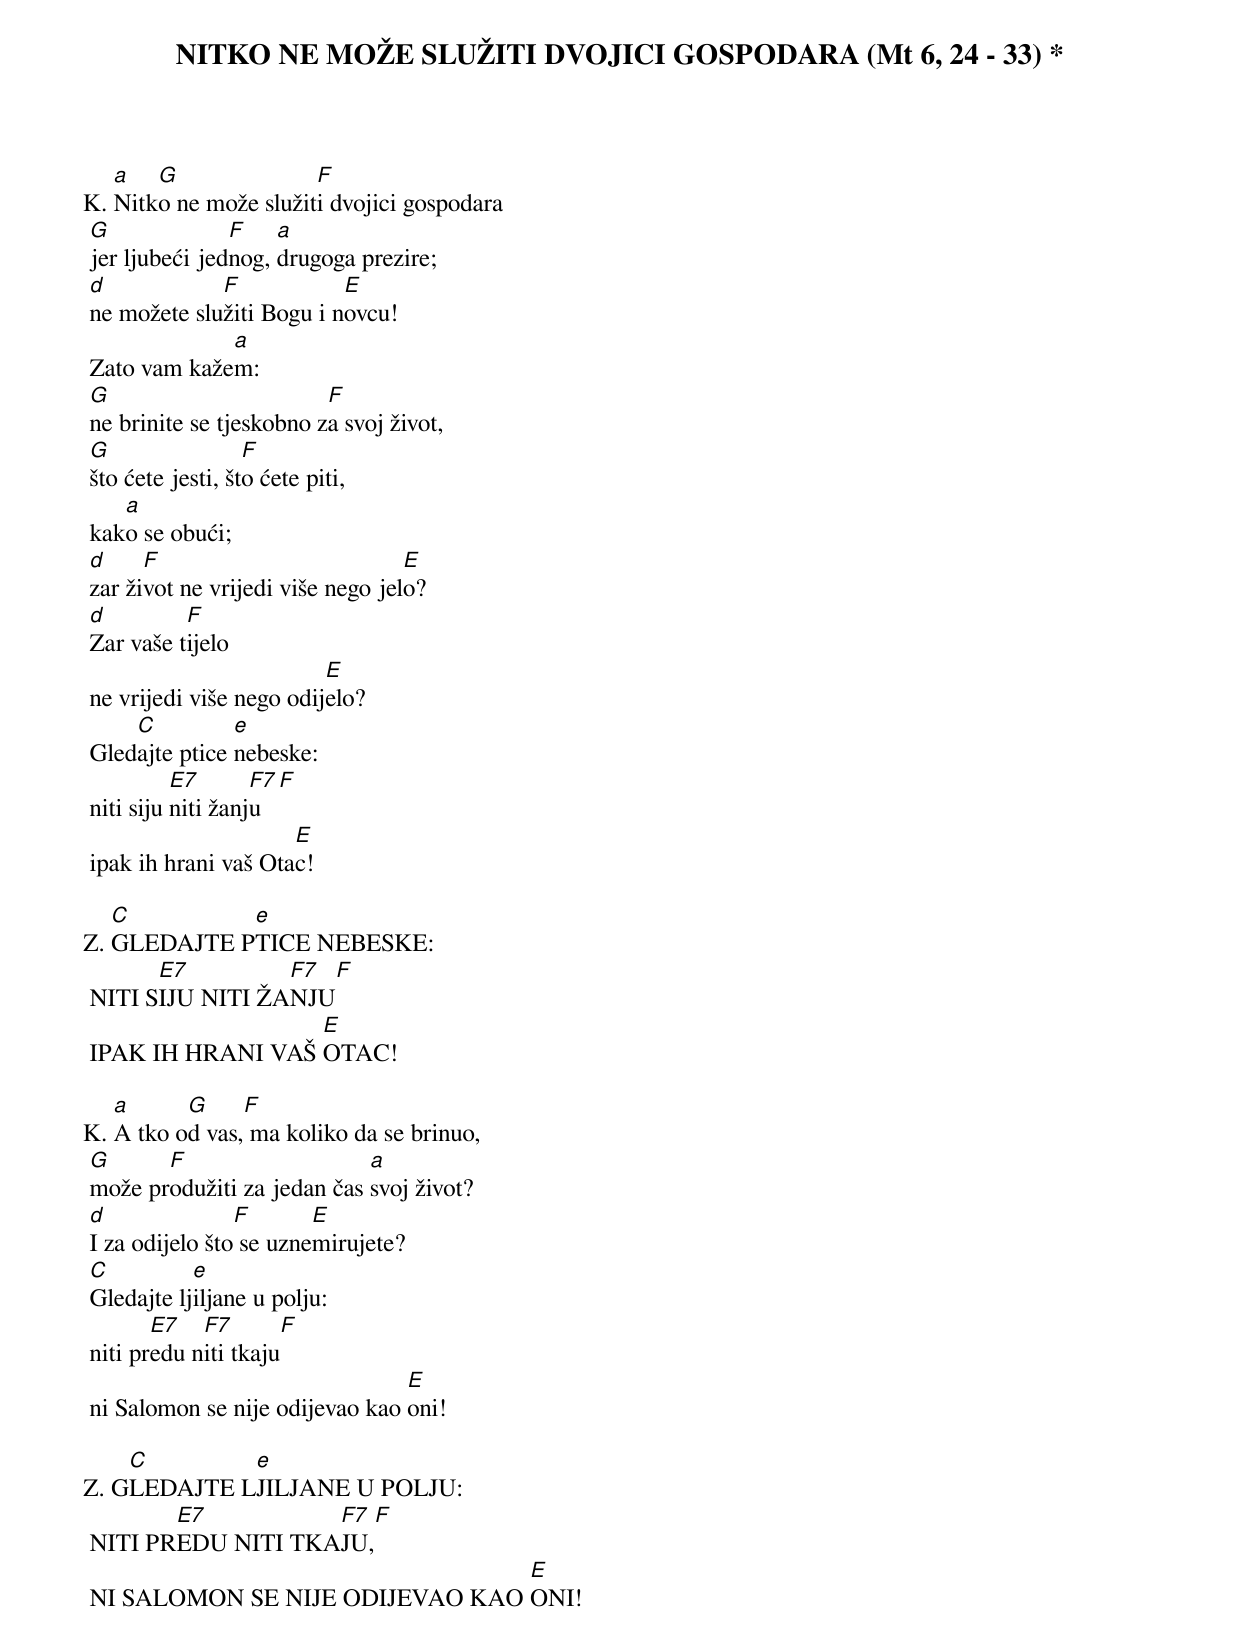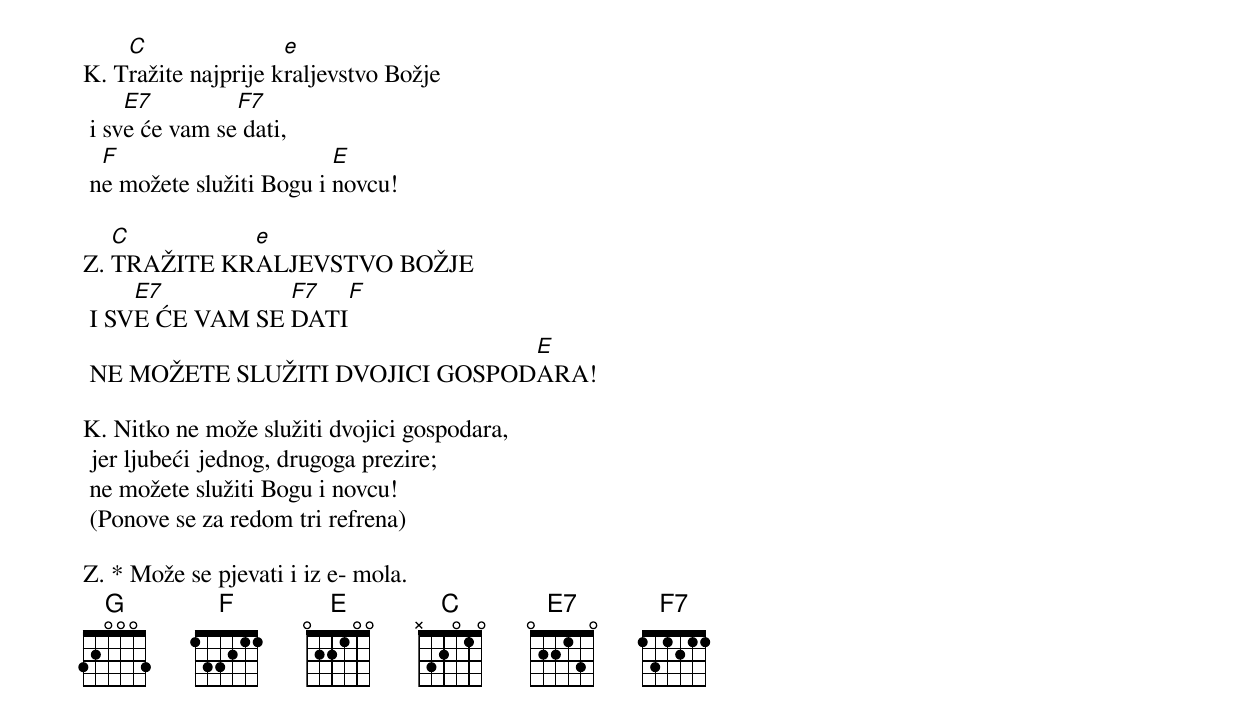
{title: NITKO NE MOŽE SLUŽITI DVOJICI GOSPODARA (Mt 6, 24 - 33) *}

K.	[a]Nitk[G]o ne može služit[F]i dvojici gospodara
	[G]jer ljubeći jed[F]nog, [a]drugoga prezire;
	[d]ne možete slu[F]žiti Bogu i n[E]ovcu!
	Zato vam kaže[a]m:
	[G]ne brinite se tjeskobno z[F]a svoj život,
	[G]što ćete jesti, št[F]o ćete piti,
	kak[a]o se obući;
	[d]zar ži[F]vot ne vrijedi više nego jel[E]o?
	[d]Zar vaše t[F]ijelo
	ne vrijedi više nego odij[E]elo?
	Gled[C]ajte ptice [e]nebeske:
	niti siju [E7]niti žanj[F7]u[F]
	ipak ih hrani vaš Ota[E]c!

Z.	[C]GLEDAJTE P[e]TICE NEBESKE:
	NITI S[E7]IJU NITI ŽA[F7]NJU[F]
	IPAK IH HRANI VAŠ [E]OTAC!

K.	[a]A tko o[G]d vas,[F] ma koliko da se brinuo,
	[G]može pr[F]odužiti za jedan čas [a]svoj život?
	[d]I za odijelo što[F] se uzne[E]mirujete?
	[C]Gledajte lj[e]iljane u polju:
	niti pr[E7]edu n[F7]iti tkaju[F]
	ni Salomon se nije odijevao kao [E]oni!

Z.	G[C]LEDAJTE L[e]JILJANE U POLJU:
	NITI PR[E7]EDU NITI TKA[F7]JU,[F]
	NI SALOMON SE NIJE ODIJEVAO KAO [E]ONI!

K.	T[C]ražite najprije k[e]raljevstvo Božje
	i sv[E7]e će vam se[F7] dati,
	n[F]e možete služiti Bogu i [E]novcu!

Z.	[C]TRAŽITE KR[e]ALJEVSTVO BOŽJE
	I SV[E7]E ĆE VAM SE [F7]DATI[F]
	NE MOŽETE SLUŽITI DVOJICI GOSPOD[E]ARA!

K.	Nitko ne može služiti dvojici gospodara,
	jer ljubeći jednog, drugoga prezire;
	ne možete služiti Bogu i novcu!
	(Ponove se za redom tri refrena)

Z.	* Može se pjevati i iz e- mola.
